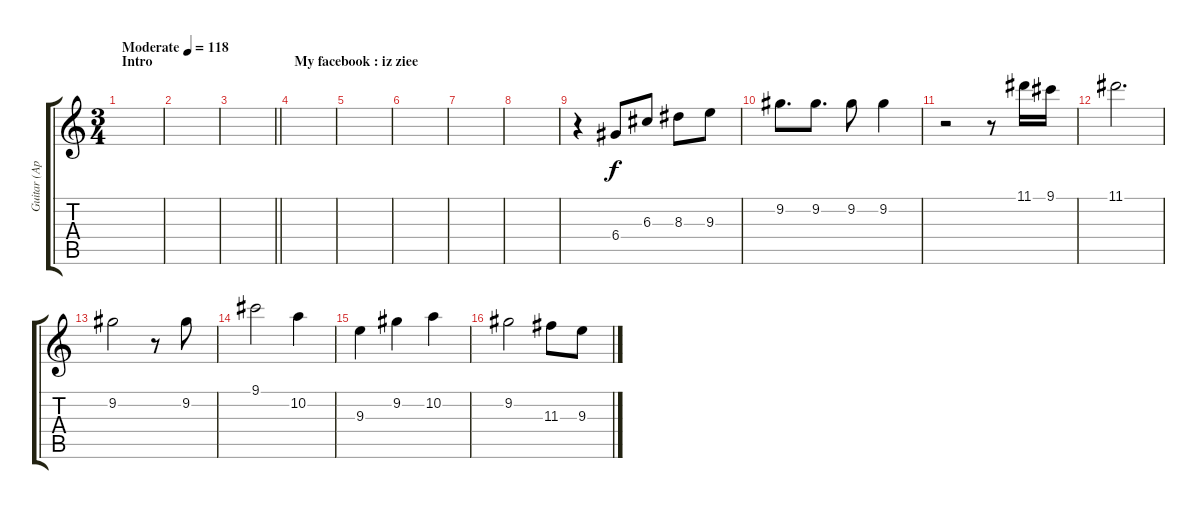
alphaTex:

\track ("Guitar (Apoy)" "Guitar (Ap") {instrument acousticguitarnylon}
\staff {score tabs}
\tuning (E4 B3 G3 D3 A2 E2) {hide}
\ts (3 4)
\section ("" "Intro")
\tempo (118 "Moderate")
\clef g2
\ks c
|
|
\barLineRight lightlight
|
\section ("" "My facebook : iz ziee")
|
|
|
|
|
r.4 6.4.8 6.3.8 8.3.8 9.3.8 |
9.2.8{d} 9.2.8{d} 9.2.8 9.2.4 |
r.2 r.8 11.1.16 9.1.16 |
11.1.2{d} |
9.2.2 r.8 9.2.8 |
9.1.2 10.2.4 |
9.3.4 9.2.4 10.2.4 |
9.2.2 11.3.8 9.3.8
